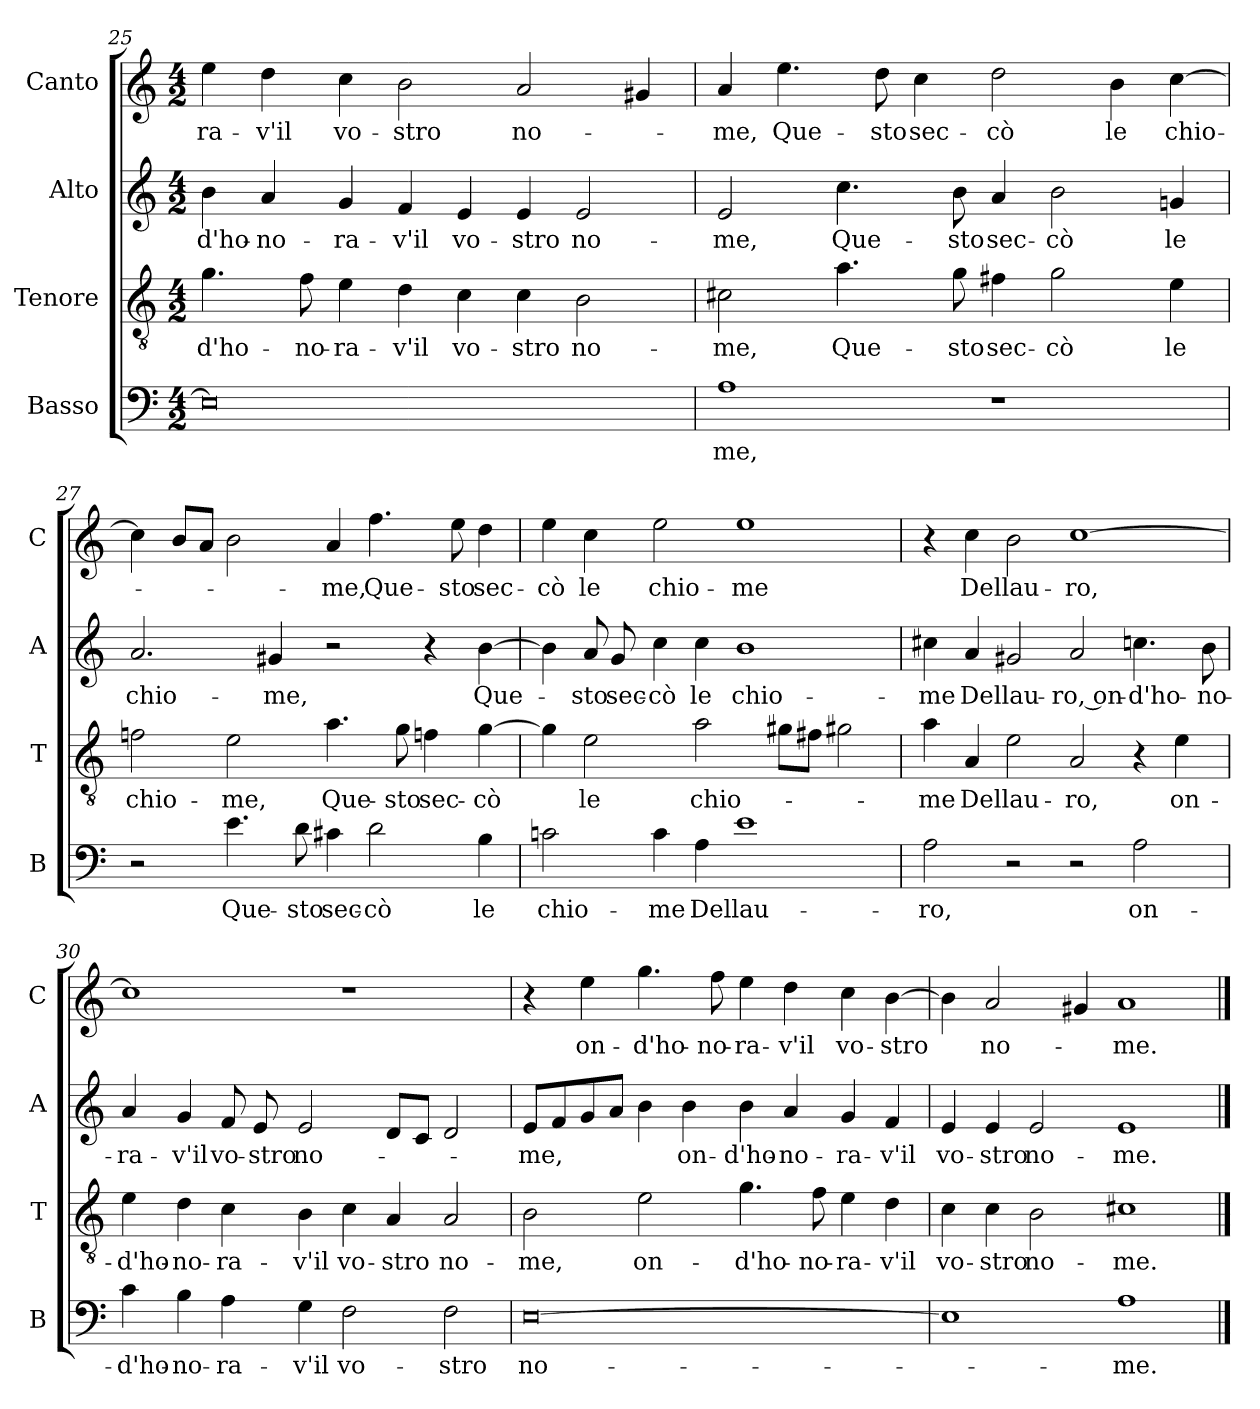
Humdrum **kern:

**kern	**text	**kern	**text	**kern	**text	**kern	**text
*part4	*part4	*part3	*part3	*part2	*part2	*part1	*part1
*staff4	*staff4	*staff3	*staff3	*staff2	*staff2	*staff1	*staff1
*I"Basso	*	*I"Tenore	*	*I"Alto	*	*I"Canto	*
*I'B	*	*I'T	*	*I'A	*	*I'C	*
*clefF4	*	*clefGv2	*	*clefG2	*	*clefG2	*
*k[]	*	*k[]	*	*k[]	*	*k[]	*
*M4/2	*	*M4/2	*	*M4/2	*	*M4/2	*
=25	=25	=25	=25	=25	=25	=25	=25
0E]	.	4.g	-d'ho-	4b	-d'ho-	4ee	-ra-
.	.	.	.	4a	-no-	4dd	-v'il
.	.	8f	-no-	.	.	.	.
.	.	4e	-ra-	4g	-ra-	4cc	vo-
.	.	4d	-v'il	4f	-v'il	2b	-stro
.	.	4c	vo-	4e	vo-	.	.
.	.	4c	-stro	4e	-stro	2a	no-
.	.	2B	no-	2e	no-	.	.
.	.	.	.	.	.	4g#X	.
=26	=26	=26	=26	=26	=26	=26	=26
1A	-me,	2c#X	-me,	2e	-me,	4a	-me,
.	.	.	.	.	.	4.ee	Que-
.	.	4.a	Que-	4.cc	Que-	.	.
.	.	.	.	.	.	8dd	-sto
.	.	.	.	.	.	4cc	sec-
.	.	8g	-sto	8b	-sto	.	.
1r	.	4f#X	sec-	4a	sec-	2dd	-cò
.	.	2g	-cò	2b	-cò	.	.
.	.	.	.	.	.	4b	le
.	.	4e	le	4gn	le	[4cc	chio-
=27	=27	=27	=27	=27	=27	=27	=27
2r	.	2fn	chio-	2.a	chio-	4cc]	.
.	.	.	.	.	.	8bL	.
.	.	.	.	.	.	8aJ	.
4.e	Que-	2e	-me,	.	.	2b	.
.	.	.	.	4g#X	-me,	.	.
8d	-sto	.	.	.	.	.	.
4c#X	sec-	4.a	Que-	2r	.	4a	-me,
2d	-cò	.	.	.	.	4.ff	Que-
.	.	8g	-sto	.	.	.	.
.	.	4fn	sec-	4r	.	.	.
.	.	.	.	.	.	8ee	-sto
4B	le	[4g	-cò	[4b	Que-	4dd	sec-
=28	=28	=28	=28	=28	=28	=28	=28
2cn	chio-	4g]	.	4b]	.	4ee	-cò
.	.	2e	le	8a	-sto	4cc	le
.	.	.	.	8g	sec-	.	.
4c	-me	.	.	4cc	-cò	2ee	chio-
4A	Del	2a	chio-	4cc	le	.	.
1e	lau-	.	.	1b	chio-	1ee	-me
.	.	8g#XL	.	.	.	.	.
.	.	8f#XJ	.	.	.	.	.
.	.	2g#X	.	.	.	.	.
=29	=29	=29	=29	=29	=29	=29	=29
2A	-ro,	4a	-me	4cc#X	-me	4r	.
.	.	4A	Del	4a	Del	4cc	Del
2r	.	2e	lau-	2g#X	lau-	2b	lau-
2r	.	2A	-ro,	2a	-ro, on-	[1cc	-ro,
2A	on-	4r	.	4.ccn	-d'ho-	.	.
.	.	4e	on-	.	.	.	.
.	.	.	.	8b	-no-	.	.
=30	=30	=30	=30	=30	=30	=30	=30
4c	-d'ho-	4e	-d'ho-	4a	-ra-	1cc]	.
4B	-no-	4d	-no-	4g	-v'il	.	.
4A	-ra-	4c	-ra-	8f	vo-	.	.
.	.	.	.	8e	-stro	.	.
4G	-v'il	4B	-v'il	2e	no-	.	.
2F	vo-	4c	vo-	.	.	1r	.
.	.	4A	-stro	8dL	.	.	.
.	.	.	.	8cJ	.	.	.
2F	-stro	2A	no-	2d	.	.	.
=31	=31	=31	=31	=31	=31	=31	=31
[0E	no-	2B	-me,	8eL	-me,	4r	.
.	.	.	.	8f	.	.	.
.	.	.	.	8g	.	4ee	on-
.	.	.	.	8aJ	.	.	.
.	.	2e	on-	4b	.	4.gg	-d'ho-
.	.	.	.	4b	on-	.	.
.	.	.	.	.	.	8ff	-no-
.	.	4.g	-d'ho-	4b	-d'ho-	4ee	-ra-
.	.	.	.	4a	-no-	4dd	-v'il
.	.	8f	-no-	.	.	.	.
.	.	4e	-ra-	4g	-ra-	4cc	vo-
.	.	4d	-v'il	4f	-v'il	[4b	-stro
=32	=32	=32	=32	=32	=32	=32	=32
1E]	.	4c	vo-	4e	vo-	4b]	.
.	.	4c	-stro	4e	-stro	2a	no-
.	.	2B	no-	2e	no-	.	.
.	.	.	.	.	.	4g#X	.
1A	-me.	1c#X	-me.	1e	-me.	1a	-me.
==	==	==	==	==	==	==	==
*-	*-	*-	*-	*-	*-	*-	*-
